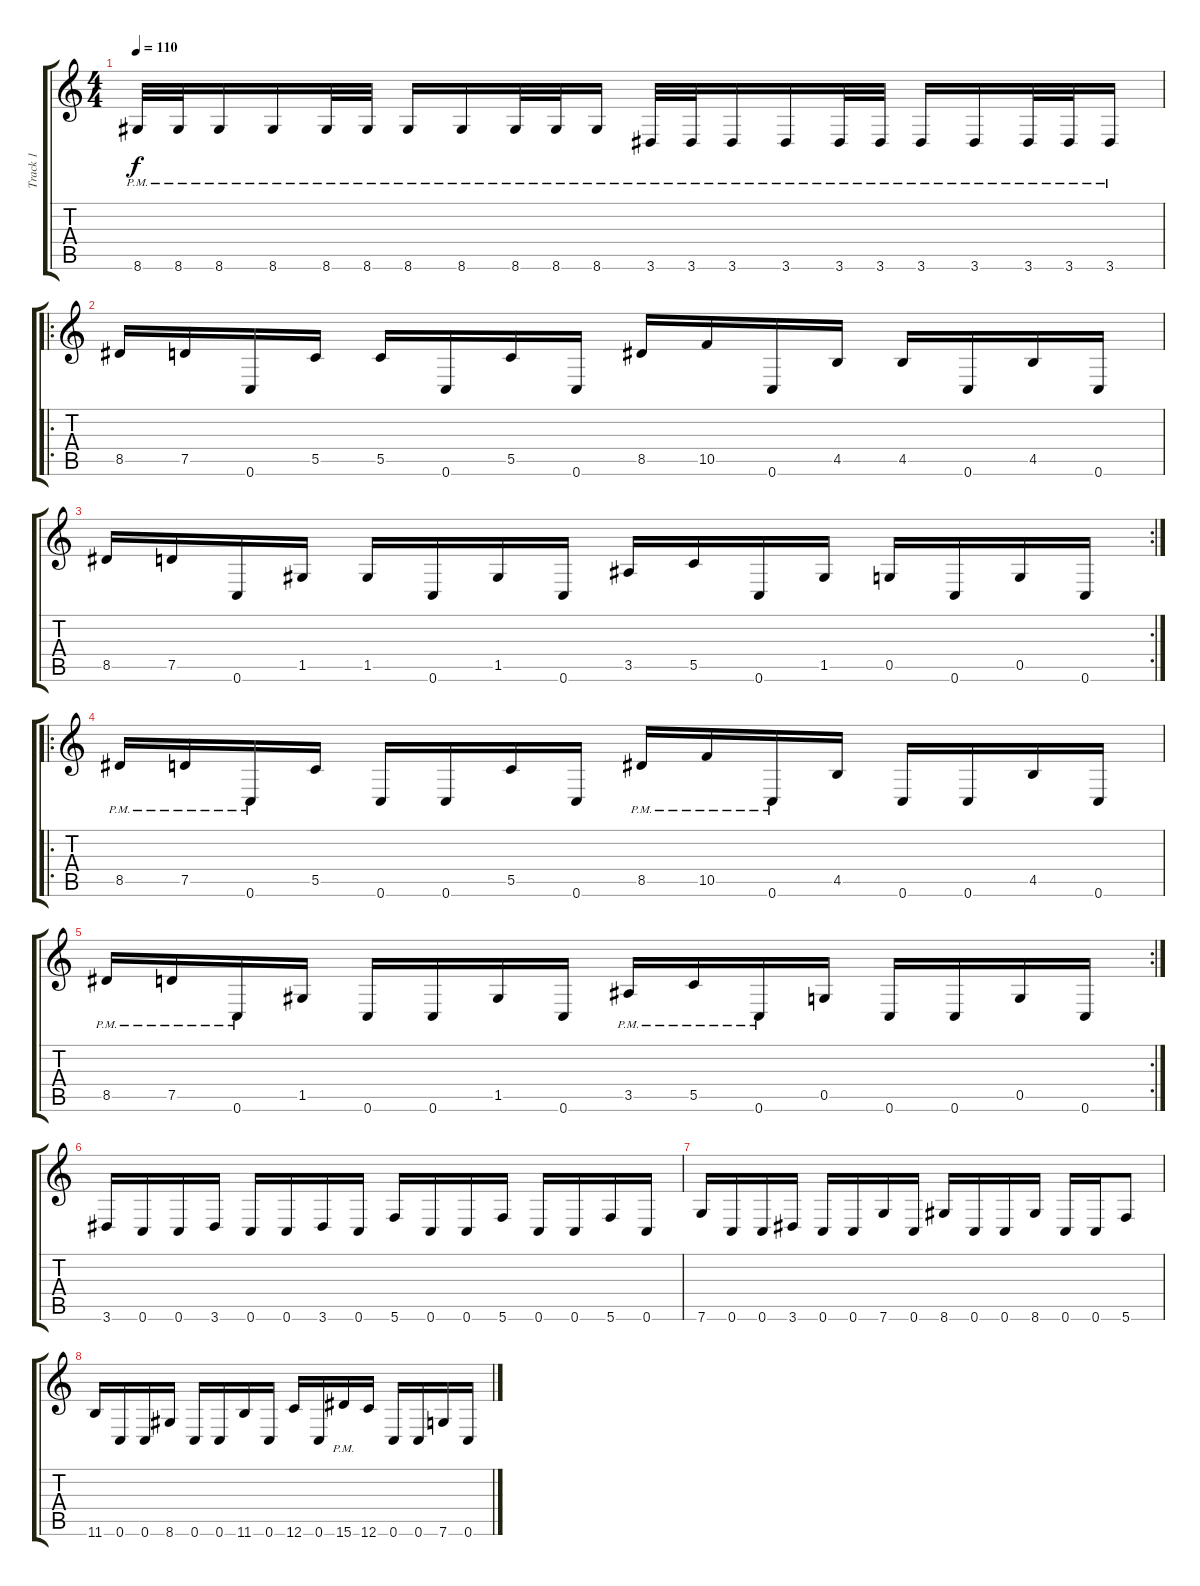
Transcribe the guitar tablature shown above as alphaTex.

\track ("Track 1" "Track 1") {instrument distortionguitar}
\staff {score tabs}
\tuning (D4 A3 F3 C3 G2 C2) {hide}
\ts (4 4)
\tempo 110
\clef g2
\ks c
8.6{pm}.32{dy f} 8.6{pm}.32 8.6{pm}.16 8.6{pm}.16 8.6{pm}.32 8.6{pm}.32 8.6{pm}.16 8.6{pm}.16 8.6{pm}.32 8.6{pm}.32 8.6{pm}.16 3.6{pm}.32 3.6{pm}.32 3.6{pm}.16 3.6{pm}.16 3.6{pm}.32 3.6{pm}.32 3.6{pm}.16 3.6{pm}.16 3.6{pm}.32 3.6{pm}.32 3.6{pm}.16 |
\ro
8.5.16 7.5.16 0.6.16 5.5.16 5.5.16 0.6.16 5.5.16 0.6.16 8.5.16 10.5.16 0.6.16 4.5.16 4.5.16 0.6.16 4.5.16 0.6.16 |
\rc 2
8.5.16 7.5.16 0.6.16 1.5.16 1.5.16 0.6.16 1.5.16 0.6.16 3.5.16 5.5.16 0.6.16 1.5.16 0.5.16 0.6.16 0.5.16 0.6.16 |
\ro
8.5{pm}.16 7.5{pm}.16 0.6{pm}.16 5.5.16 0.6.16 0.6.16 5.5.16 0.6.16 8.5{pm}.16 10.5{pm}.16 0.6{pm}.16 4.5.16 0.6.16 0.6.16 4.5.16 0.6.16 |
\rc 2
8.5{pm}.16 7.5{pm}.16 0.6{pm}.16 1.5.16 0.6.16 0.6.16 1.5.16 0.6.16 3.5{pm}.16 5.5{pm}.16 0.6{pm}.16 0.5.16 0.6.16 0.6.16 0.5.16 0.6.16 |
3.6.16 0.6.16 0.6.16 3.6.16 0.6.16 0.6.16 3.6.16 0.6.16 5.6.16 0.6.16 0.6.16 5.6.16 0.6.16 0.6.16 5.6.16 0.6.16 |
7.6.16 0.6.16 0.6.16 3.6.16 0.6.16 0.6.16 7.6.16 0.6.16 8.6.16 0.6.16 0.6.16 8.6.16 0.6.16 0.6.16 5.6.8 |
11.6.16 0.6.16 0.6.16 8.6.16 0.6.16 0.6.16 11.6.16 0.6.16 12.6.16 0.6.16 15.6{pm}.16 12.6.16 0.6.16 0.6.16 7.6.16 0.6.16
